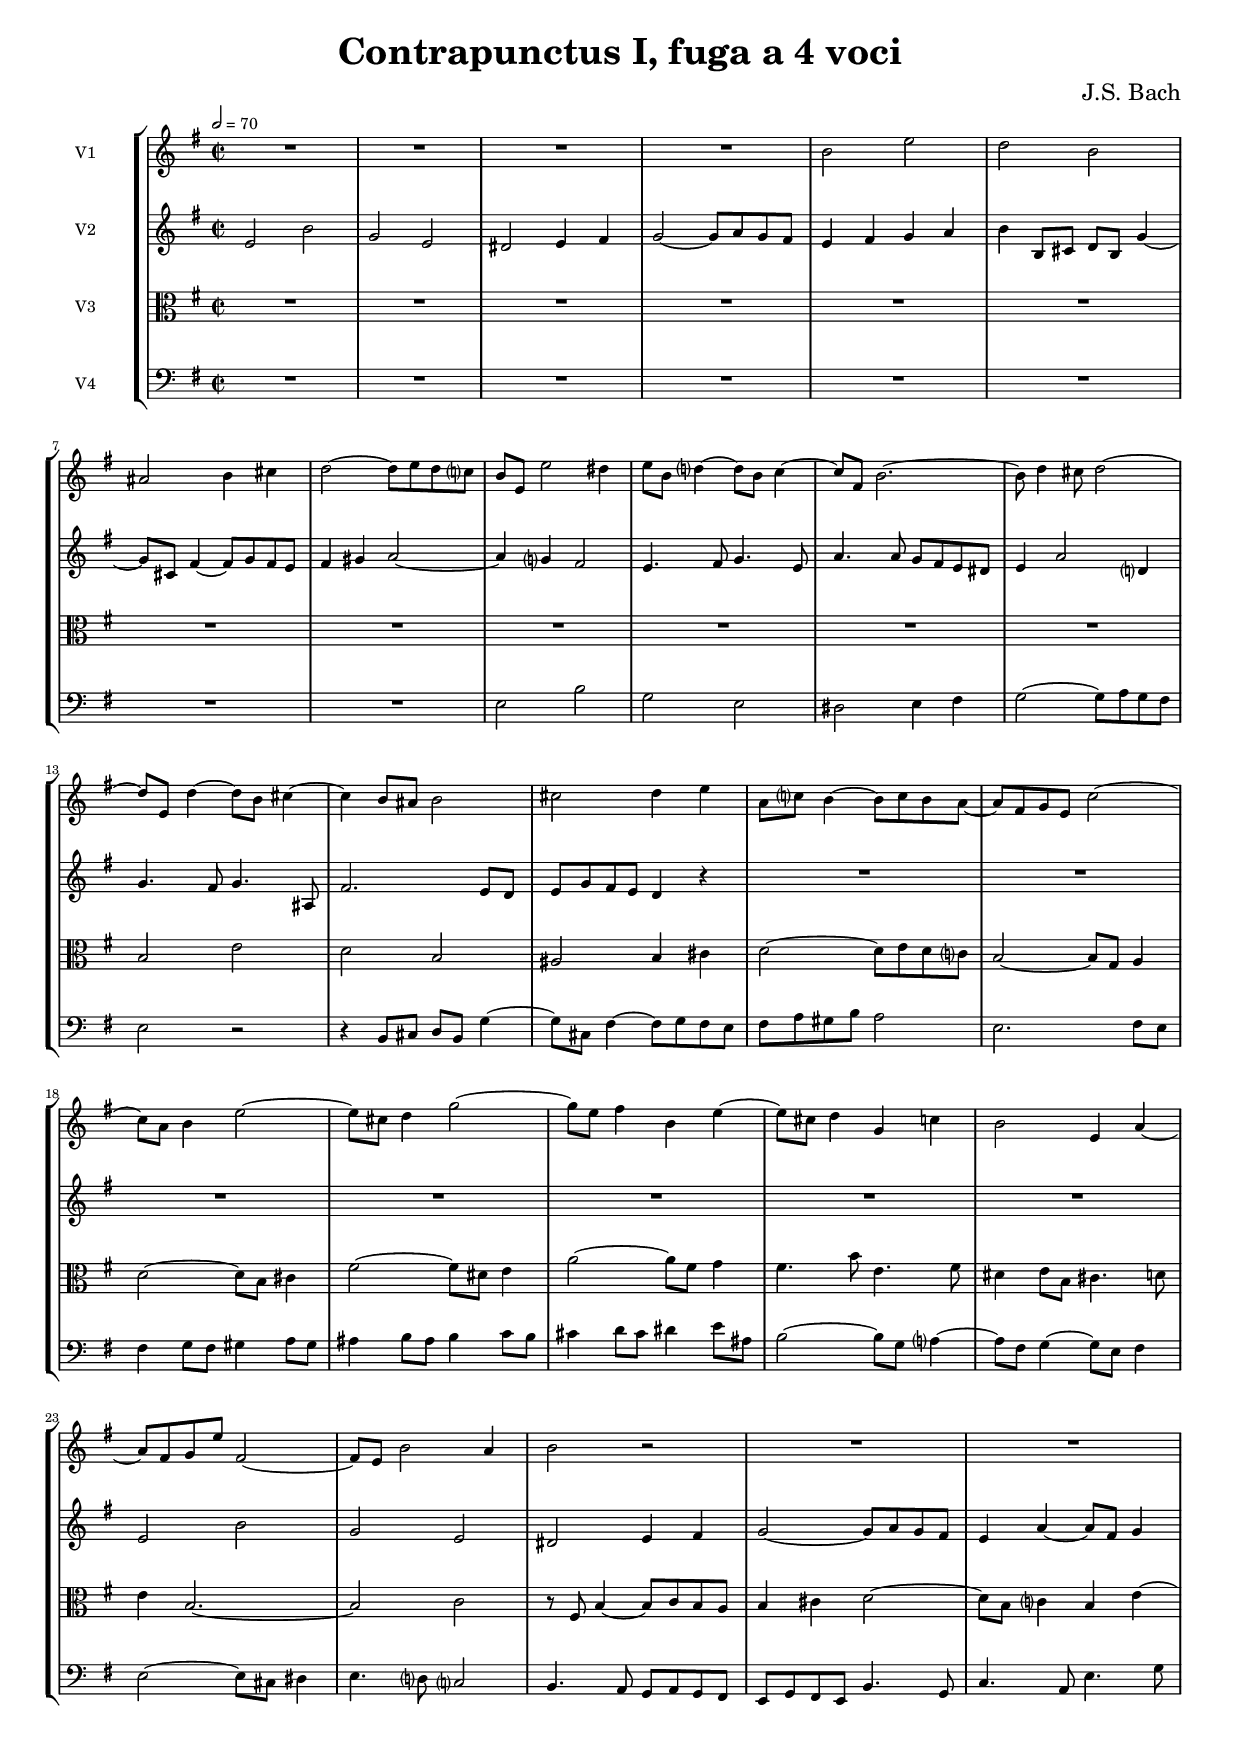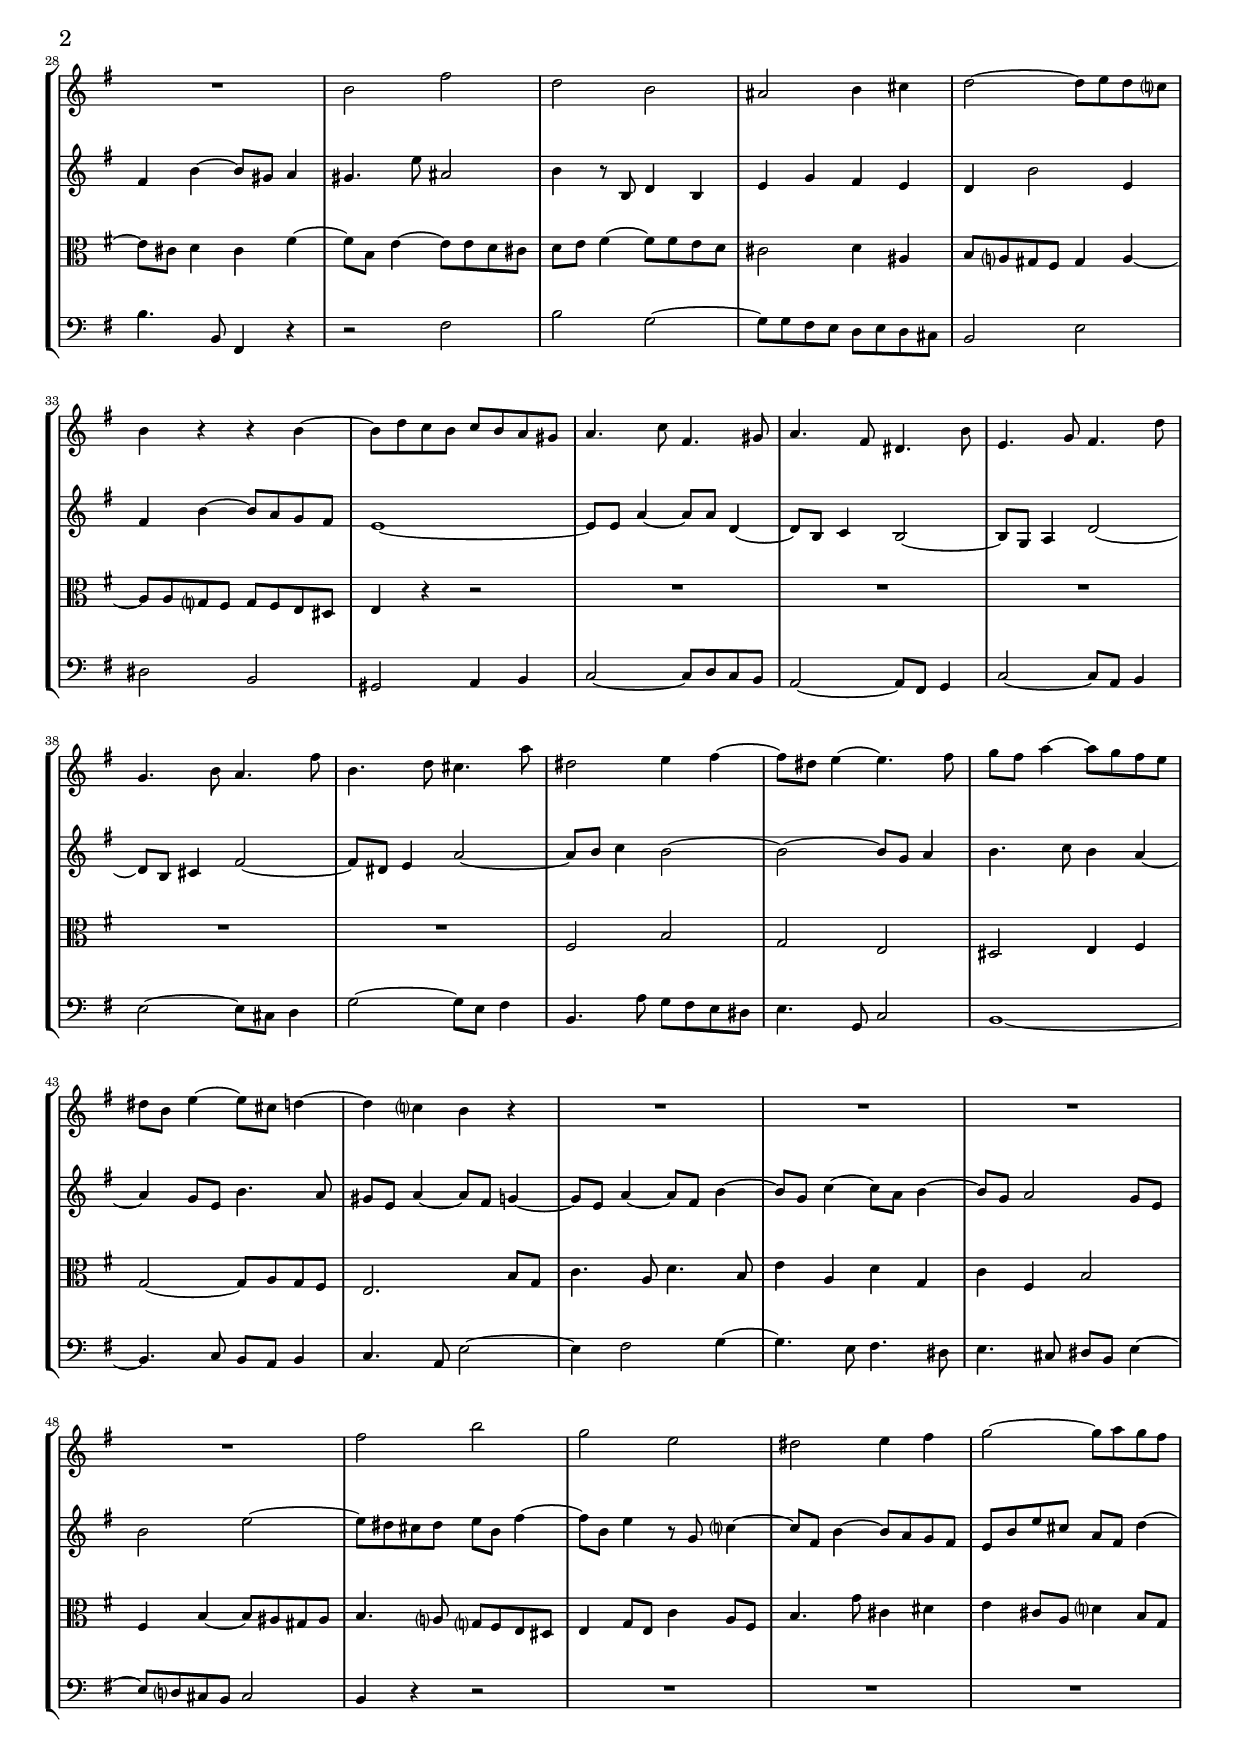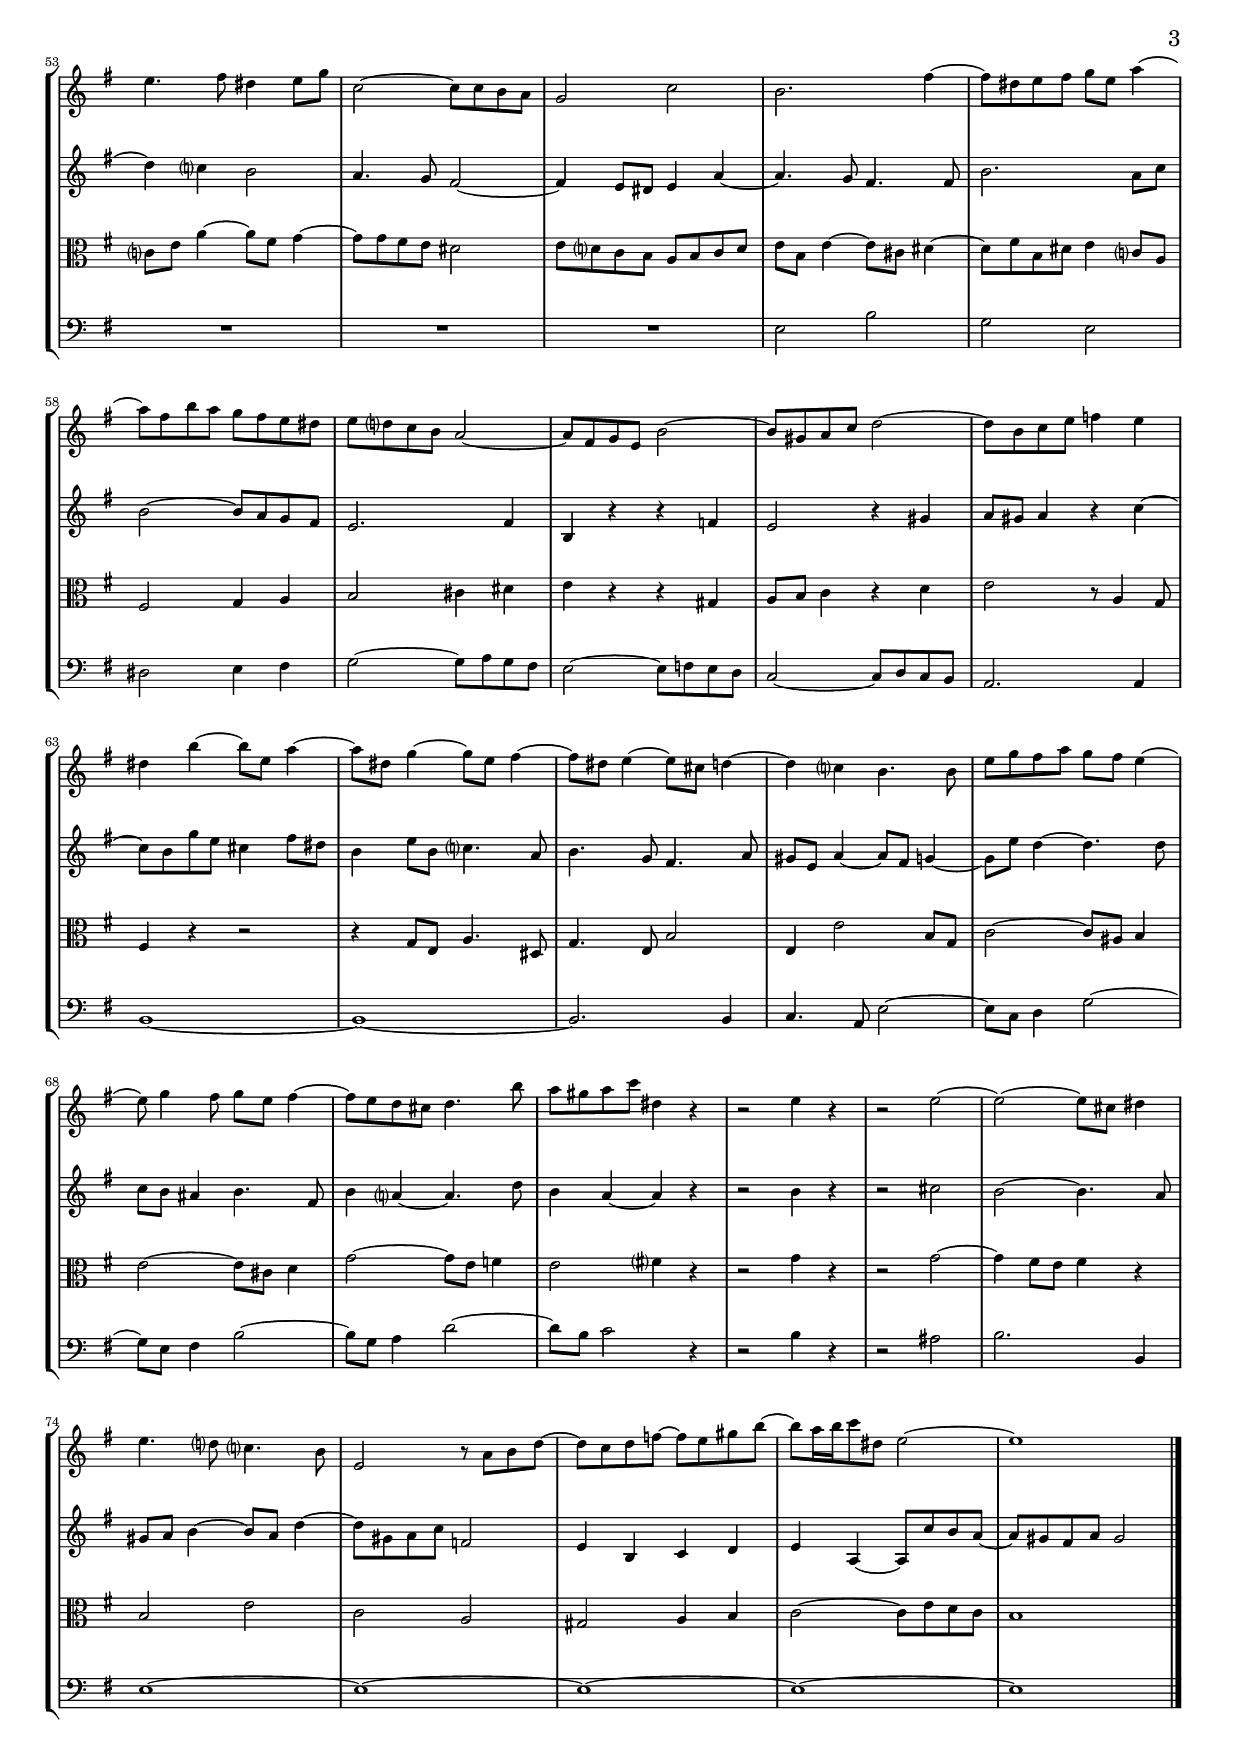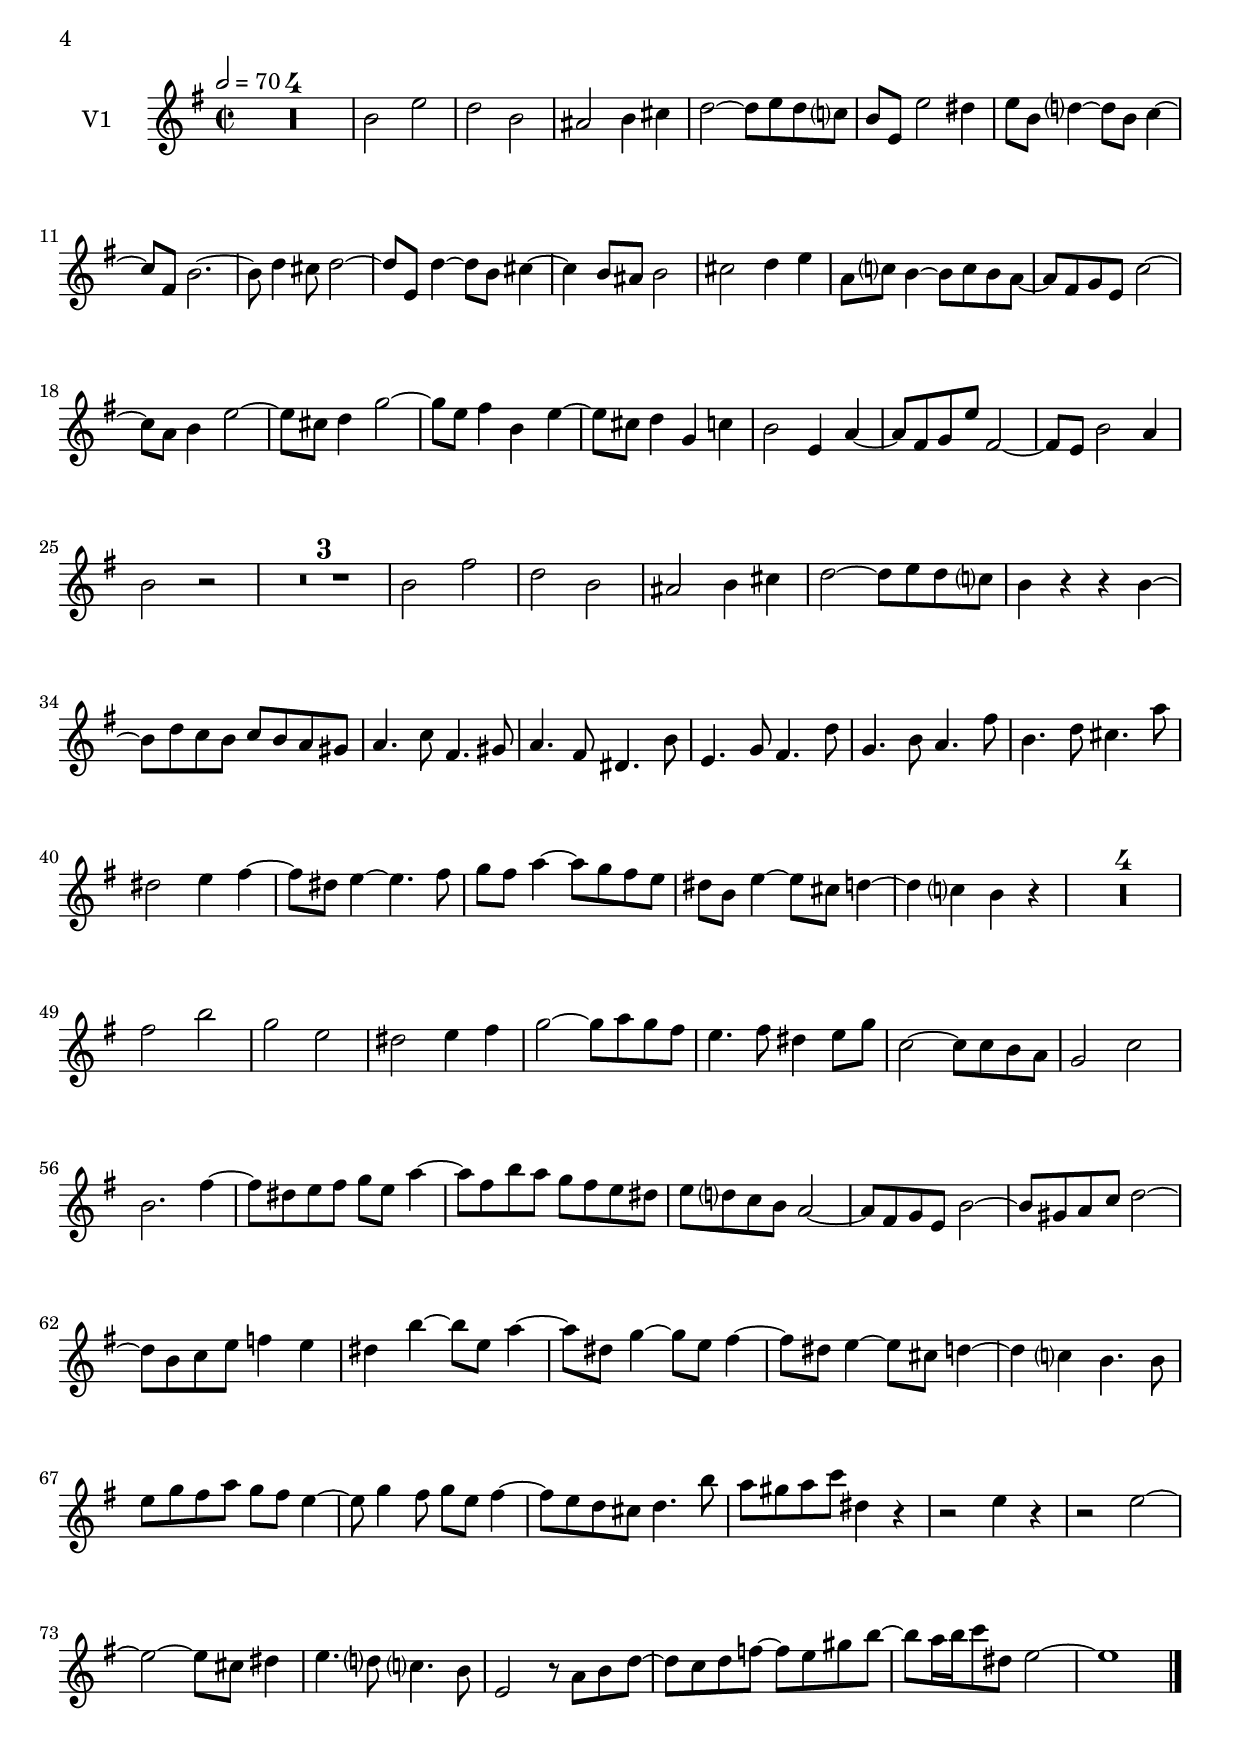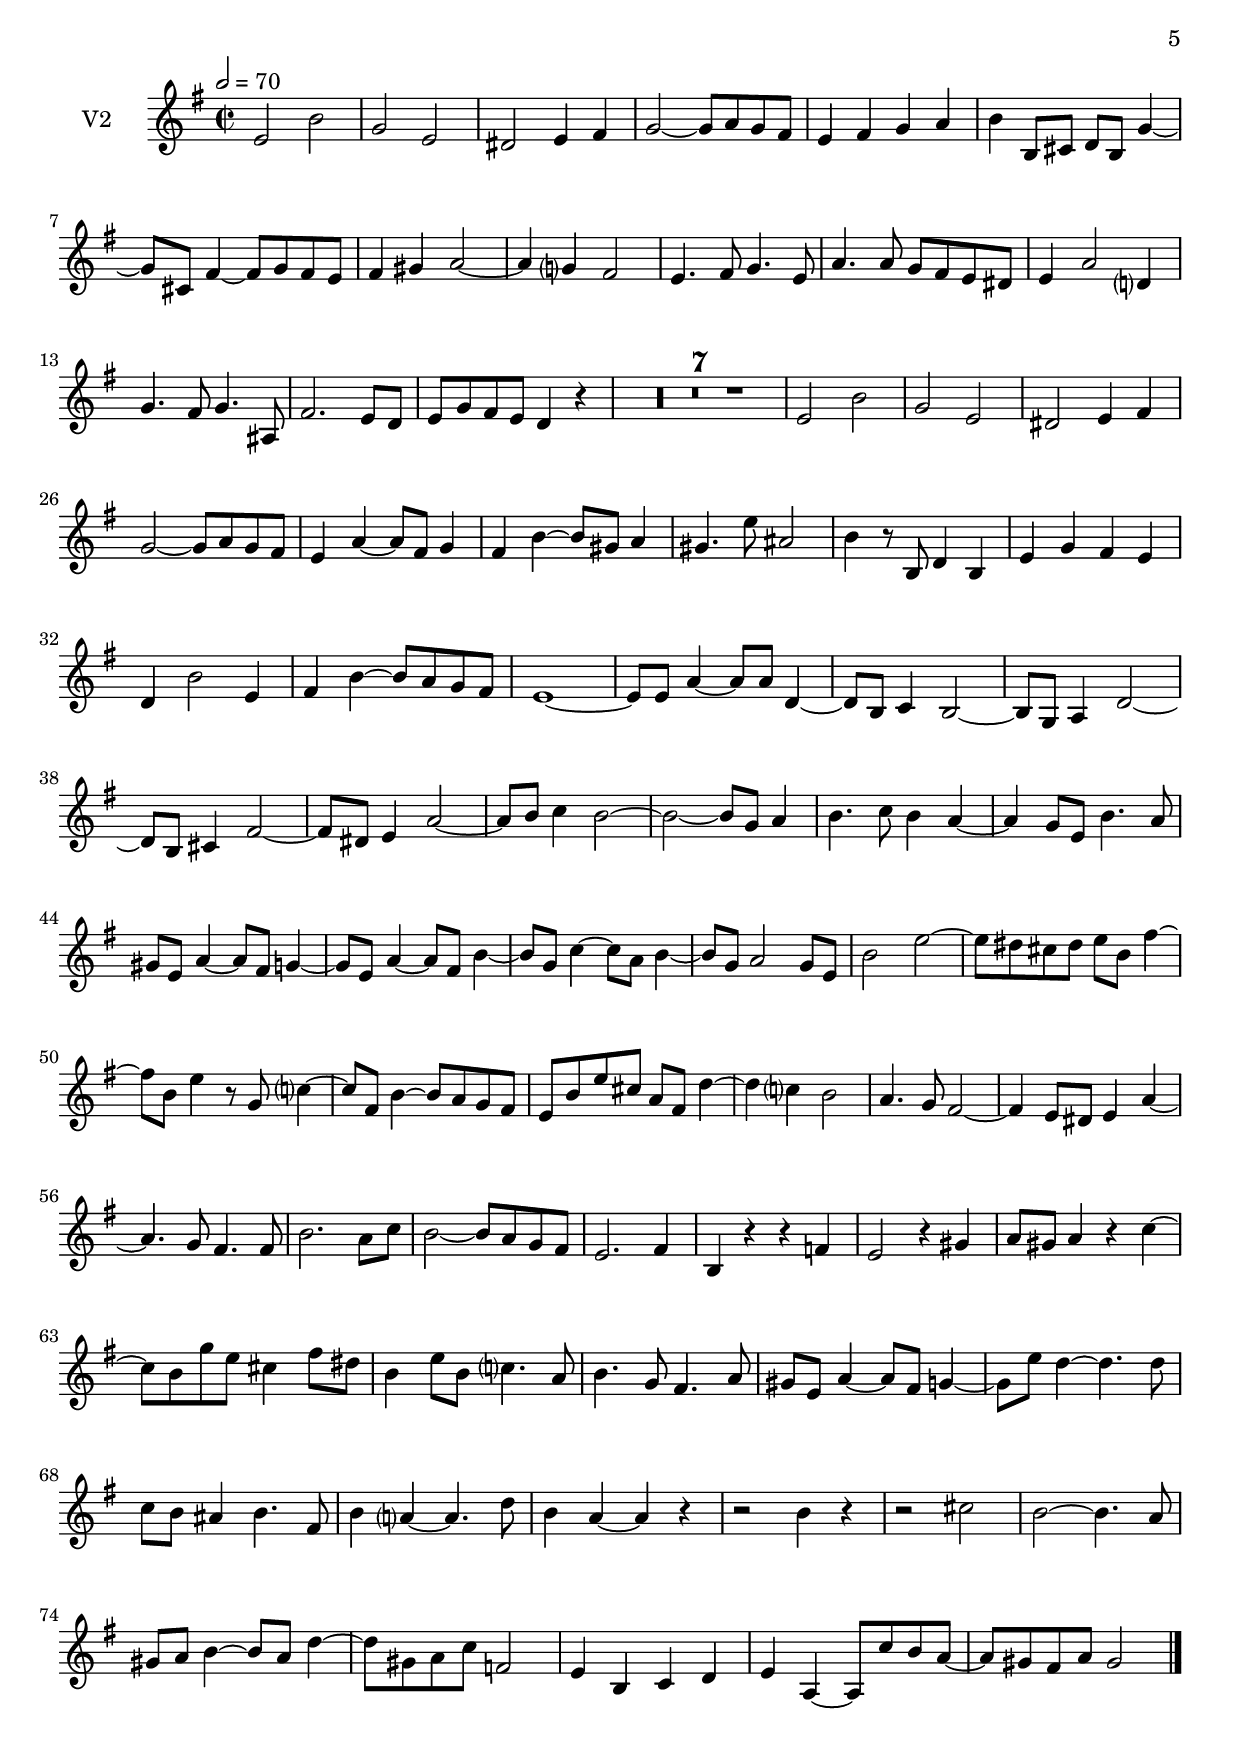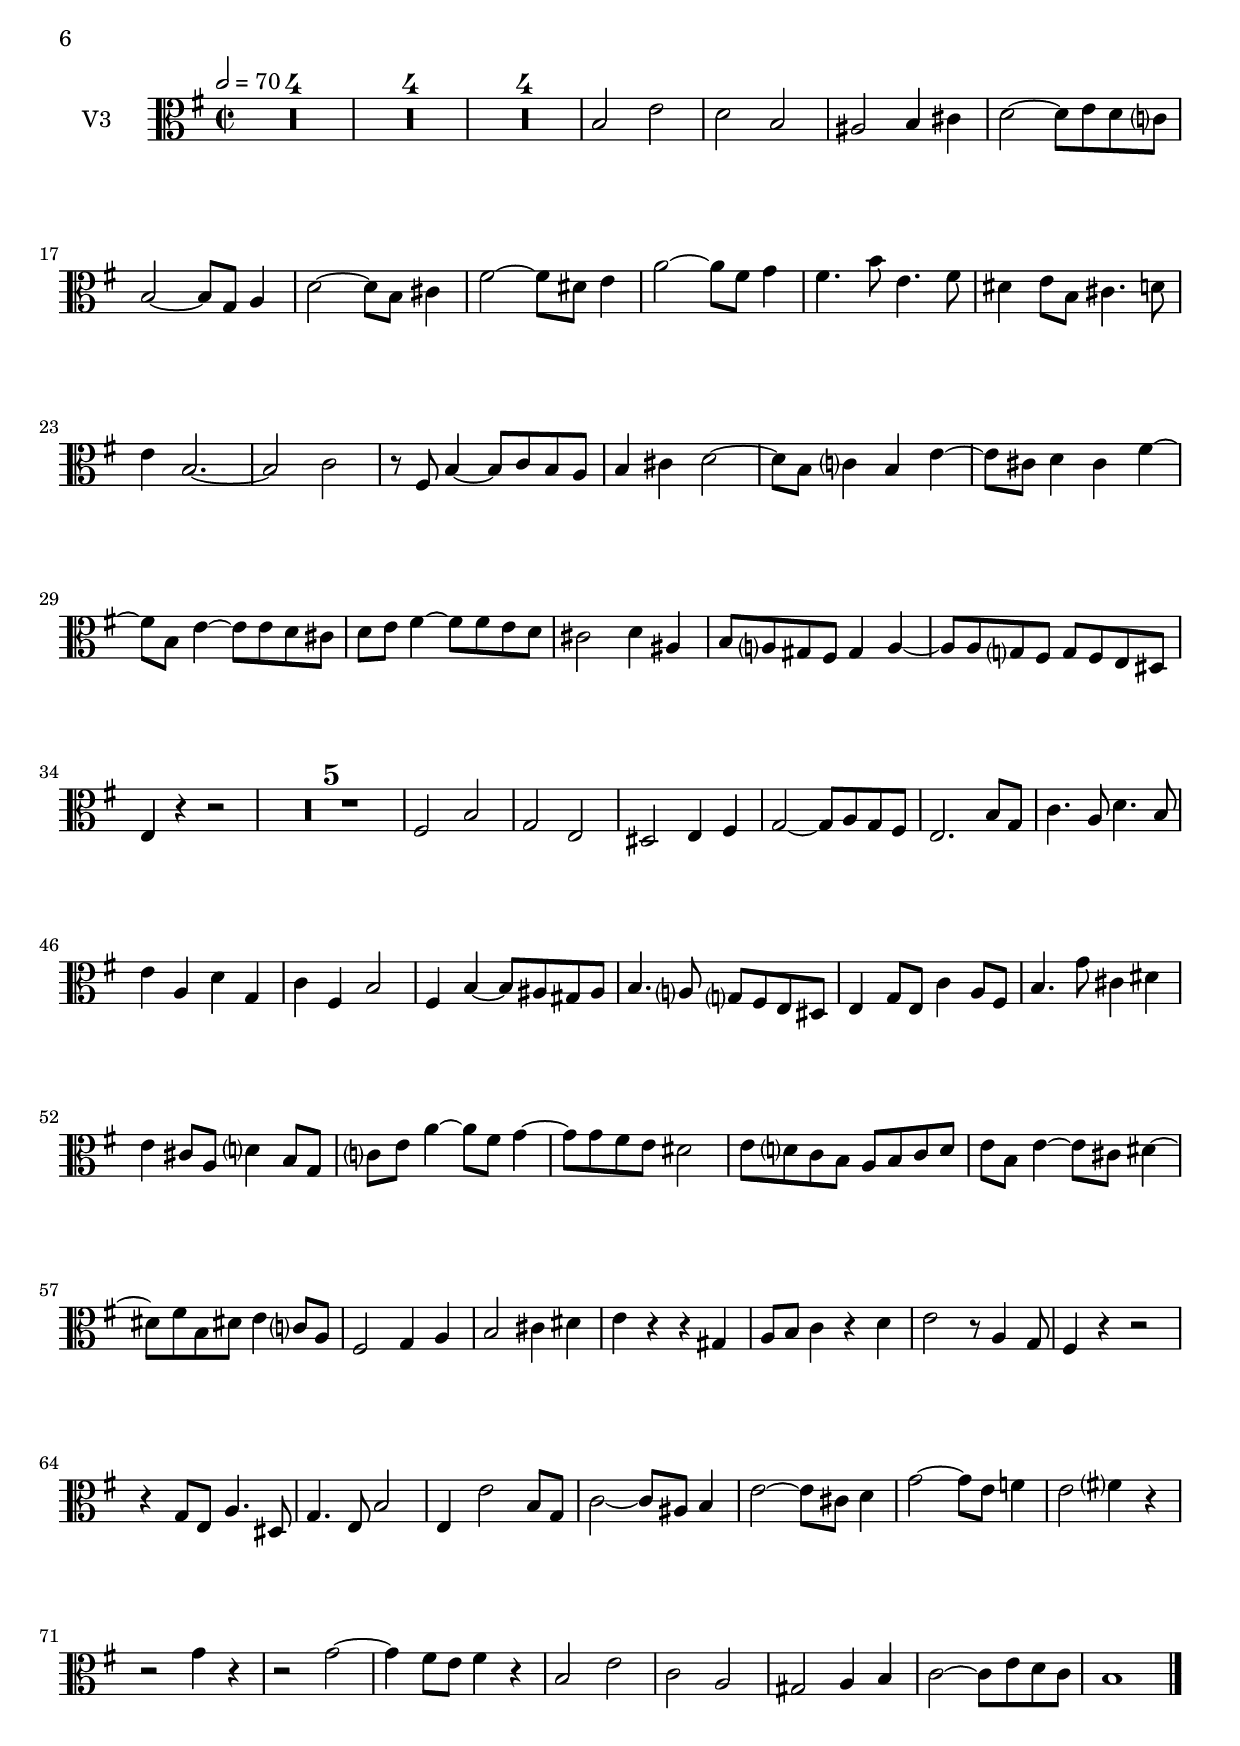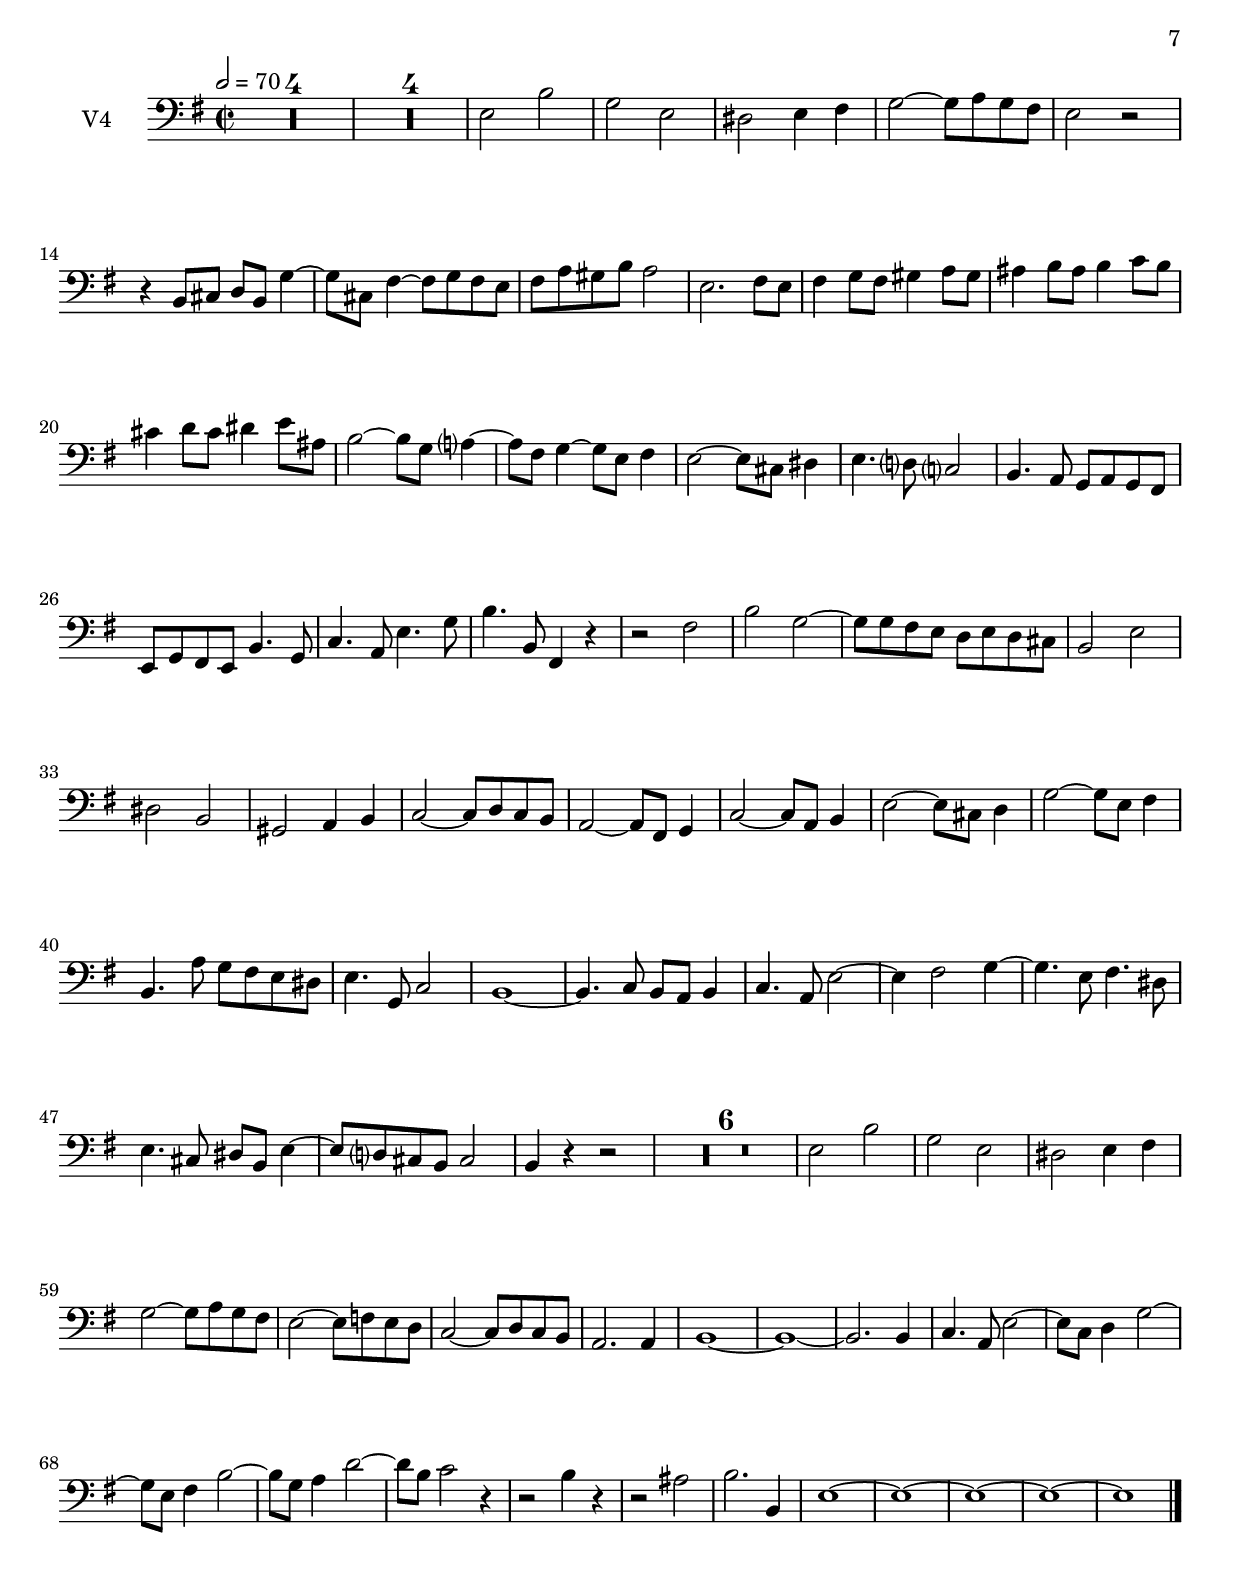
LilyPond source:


originpitch = bes %c' %bes'% f % c'

targetpitchone = c'
targetpitchtwo = c'
targetpitchthr = c'
targetpitchfou = c'

midiInstrOne = "oboe"
midiInstrTwo = "violin"
midiInstrThr = "viola"
midiInstrFou = "cello"

clefVThree = alto

%%%%% piece.ly
%%%%% (This is the global definitions file)

\version "2.16.0"

\header{
  title = "Contrapunctus I, fuga a 4 voci"
	composer = "J.S. Bach"
}

%originpitch = c' %c' %bes'% f % c'
%targetpitchone = c'
%targetpitchtwo = c'
%targetpitchthr = c'
%targetpitchfou = c'

global= {
  \time 2/2
  % \key d \minor
  \tempo 2 = 70
  \accidentalStyle "modern-cautionary"
}

one = \transpose \originpitch \targetpitchone {\new Voice { 
  \key d \minor
  \relative c''{
  \set Staff.instrumentName = #"V1 "
  \set Staff.midiInstrument = \midiInstrOne

\compressFullBarRests
  % r1 | r1 | r1 | r1 |
  R1*4
  a2 d | c a | gis a4 b | c2 ~ c8 d c bes | 
  a d, d'2 cis4 | d8 a c4 ~ c8 a bes4~ | bes8 e, a2.~ | a8 c4 b8 c2~ |
  c8 d, c'4 ~ c8 a b4~| b a8 gis a2 | b2 c4 d | g,8 bes a4 ~ a8 bes a g~ |
  g8 e f d bes'2 ~ | bes8 g a4 d2 ~ | d8 b c4 f2 ~ | f8 d e4 a,4 d ~ |
  d8 b c4 f, bes | a2 d,4 g ~ | g8 e f d' e,2~ | e8 d a'2 g4 | 
  a2 r2 | R1*3 %r1 | r1 | r1 |
  a2 e' | c a | gis a4 b | c2 ~ c8 d c bes |
  a4 r4 r4 a4~| a8 c bes a bes a g fis | g4. bes8 e,4. fis8 | 
         g4. e8 cis4. a'8 |
  d,4. f8 e4. c'8 | f,4. a8 g4. e'8 | a,4. c8 b4. g'8 | cis,2 d4 e~ |
  e8 cis d4~ d4. e8 | f  e g4 ~  g8 f e d  | cis a d4 ~ d8 b c4 ~ | c4 bes a r4 |
  % r1 | r1 | r1 | r1 |
  R1*4 
  e'2 a2 | f d | cis d4 e | f2~ f8 g f e | 
  d4. e8 cis4 d8 f | bes,2~ bes8 bes a g | f2 bes | a2. e'4 ~ |
  e8 cis d e f d g4 ~ | g8 e a g f e d cis | d c bes a g2~ | g8 e f d a'2~ |
  a8 fis g bes c2~ | c8 a bes d ees4 d | cis a'~ a8 d, g4 ~ | g8 cis, f4 ~ f8 d e4~ |
  e8 cis d4~ d8 b c4~ | c bes a4. a8 | d f e g f e d4~ | d8 f4 e8 f d e4~ |
  e8 d c b c4. a'8 | g fis g bes cis,4 r4 | r2 d4 r | r2 d~ |
  d~ d8 b cis4 | d4. c8 bes4. a8 | d,2 r8 g a c~ | c bes c ees8 ~ ees d fis a~ | 
  a8 g16 a bes8 cis,8 d2~ | d1 
  

\bar "|." }}}   %*********************************

two = \transpose \originpitch \targetpitchtwo {\new Voice { 
  \key d \minor
  \relative c'{
  \set Staff.instrumentName = #"V2 "
  \set Staff.midiInstrument = \midiInstrTwo

\compressFullBarRests

  d2 a' | f d | cis d4 e | f2~f8 g8 f e | 
  d4 e f g | a a,8 b c a f'4~ | f8 b,8 e4~e8 f8 e d | e4 fis g2~ | 
  g4 f e2 | d4. e8 f4. d8 | g4. g8 f e d cis | d4 g2 c,4 | f4. e8 f4. gis,8 |
  e'2. d8 c8 | d f e d c4 r4| %r1 | r1 | 
  %r1 | r1 | r1 | r1 | 
  %r1 |
  R1*7 
  d2 a' | f d | cis d4 e |
  f2~f8 g8 f e | d4 g ~ g8 e f4 | e4 a ~ a8 fis g4 | fis4. d'8 gis,2 |
  a4 r8 a,8 c4 a | d f e d | c a'2 d,4 | e a ~ a8 g f e | d1 ~ |
  d8 d g4 ~ g8 g c,4 ~ | c8 a bes4 a2 ~ | a8 f g4 c2 ~ | c8 a b4 e2 ~ | 
  e8 cis d4 g2 ~ | g8 a bes4 a2 ~ | a2 ~ a8 f g4 | a4. bes8 a4 g4~ |
  g f8 d a'4. g8 | fis d g4 ~ g8 e f4 ~ | f8 d g4 ~ g8 e a4 ~ | 
        a8 f bes4 ~ bes8 g a4 ~ |
  a8 f g2 f8 d | a'2 d2 ~ | d8 cis b cis d a e'4 ~ | e8 a, d4 r8 f, bes4 ~ |
  bes8 e, a4 ~ a8 g f e | d a' d b g e c'4 ~ | c bes a2 | g4. f8 e2 ~ | 
  e4 d8 cis d4 g ~ | g4. f8 e4. e8 | a2. g8 bes | a2 ~ a8 g f e |
  d2. e4 | a, r4 r4 ees' | d2 r4 fis4 | g8 fis g4 r4 bes ~ | 
  bes8 a f' d b4 e8 cis | a4 d8 a bes4. g8 | a4. f8 e4. g8 | 
         fis8 d g4 ~ g8 e f4 ~ |
  f8 d' c4 ~ c4. c8 | bes8 a gis4 a4. e8 | a4 g ~ g4. c8 | a4 g4 ~ g4 r4 |
  r2 a4 r4 | r2 b2 | a2 ~ a4. g8 | fis g a4 ~ a8 g c4 ~ | 
  c8 fis, g bes ees,2 | d4 a bes c | d g,4 ~ g8 bes' a g ~ | g fis e g fis2 

\bar "|." }}}   %*********************************

three = \transpose \originpitch \targetpitchthr {\new Voice { 
  \key d \minor
  \relative c' {
  \set Staff.instrumentName = #"V3 "
  \set Staff.midiInstrument = \midiInstrThr
  %\clef bass %alto
  \clef \clefVThree

\compressFullBarRests

  %r1 |r1 |r1 |r1 |r1 |r1 |r1 |r1 |r1 |r1 |r1 |r1 |
  R1*4 | R1*4 | R1*4 |
  a2 d | c a | gis a4 b | c2 ~ c8 d c bes | 
  a2~ a8 f g4 | c2~ c8 a b4 | e2~ e8 cis d4 | 
  %\clef G
  g2~ g8 e f4 | e4. a8 d,4. e8 | 
  %\clef F
  cis4 d8 a b4. c8 | d4 a2.~ | a2 bes | r8 e,8 a4~ a8 bes a g | 
  a4 b c2~ | c8 a bes4 a d4~ | d8 b c4 b e~| e8 a, d4~ d8 d c b | 
  c d e4~ e8 e d c | b2 c4 gis | a8 g fis e fis4 g~ | g8 g f e f e d cis | 
  d4 r4 r2 | %r1 | r1 |r1 | r1 | r1 |
  R1*5
  e2 a | f d | cis d4 e | f2~ f8 g f e | d2. a'8 f | bes4. g8 c4. a8 |
  d4 g, c f, | bes e, a2 | e4 a4~ a8 gis fis gis | a4. g8 f e d cis |
  d4 f8 d bes'4 g8 e | a4. f'8 b,4 cis | d b8 g c4 a8 f | bes8 d 
  %\clef G 
  g4~ g8 e f4~ | f8 f e d cis2 |
  %\clef F 
  d8 c bes a g a bes c | d a d4~ d8 b cis4~ | cis8 e a, cis d4 bes8 g | e2 f4 g |
  a2 b4 cis | d r r fis, | g8 a bes4 r c | d2 r8 g,4 f8 |
  e4 r4 r2 | r4 f8 d g4. cis,8 | f4. d8 a'2 | d,4 d'2 a8 f | 
  bes2~ bes8 gis a4 | d2~ d8 b c4 | f2~ f8 d ees4 | d2 e4 r | 
  r2 f4 r | r2 f2~ | f4 e8 d e4 r4 | a,2 d | 
  bes g | fis g4 a | bes2~ bes8 d c bes | a1


\bar "|." }}}   %*********************************

four = \transpose \originpitch \targetpitchfou {\new Voice { 
  \key d \minor
  \relative c' {
  \set Staff.instrumentName = #"V4 "
  \set Staff.midiInstrument = \midiInstrFou
  \clef bass

\compressFullBarRests

  %r1 |r1 |r1 |r1 |r1 |r1 |r1 |r1 |
  R1*4 | R1*4
  d,2 a' | f d | cis d4 e | f2~ f8 g f e | 
  d2 r2 | r4 a8 b c a f'4~ | f8 b, e4~ e8 f e d | e g fis a g2 | 
  d2. e8 d | e4 f8 e fis4 g8 fis | gis4 a8 gis a4 bes8 a | b4 c8 b cis4 d8 gis, |
  a2~ a8 f g4~ | g8 e f4~ f8 d e4 | d2~ d8 b cis4 | d4. c8 bes2 |
  a4. g8 f g f e d f e d a'4. f8 | bes4. g8 d'4. f8 | a4. a,8 e4 r | 
  r2 e' | a f ~ | f8 f8 e d c d c b | a2 d | 
  cis a | fis g4 a | bes2~ bes8 c bes a | g2 ~ g8 e f4 |
  bes2 ~ bes8 g a4 | d2~ d8 b c4 | f2~ f8 d e4 | a,4. g'8 f e d cis | 
  d4. f,8 bes2 | a1 ~ | a4. bes8 a g a4 | bes4. g8 d'2~ | 
  d4 e2 f4~ | f4. d8 e4. cis8 | d4. b8 cis a d4~ | d8 c b a b2 | 
  a4 r r2 | %r1 | r1 | r1 |
  R1*6 % r1 | r1 | r1 | 
  d2 a'2 | 
  f d | cis d4 e | f2~ f8 g f e | d2~ d8 ees d c | 
  bes2~ bes8 c bes a | g2. g4 | a1~ | a1~ | 
  a2. a4 | bes4. g8 d'2~ | d8 bes c4 f2~ | f8 d e4 a2~ | 
  a8 f g4 c2~ | c8 a bes2 r4 | r2 a4 r4 | r2 gis2 |
  a2. a,4 | d1 ~ | d1 ~ | d1 ~ | d1 ~ | d1 ~ 

\bar "|."}}}   %**********************************

music = {
  <<
    \tag #'score \tag #'v1 \new Staff { << \global \one >> }
    \tag #'score \tag #'v2 \new Staff { << \global \two>> }
    \tag #'score \tag #'v3 \new Staff { << \global \three>> }
    \tag #'score \tag #'v4 \new Staff { << \global \four>> }
  >>
}



%{ Uncomment this block when using separate files

%%%%% vlc.ly
%%%%% (This is the Cello part file)

\include "piece.ly"
\score {
  \keepWithTag #'vlc \music
  \layout { }
}

%}


\paper{
  print-all-headers = "true"
}

#(set-global-staff-size 20)

\score {
  \new StaffGroup \keepWithTag #'score \music
  \layout { 
    #(layout-set-staff-size 14)}
  \midi { }
  \header{instrumentName ="Quartet"}
}

\pageBreak

% #(set-global-staff-size 20) %14 
\score {
  \keepWithTag #'v1 \music
  \layout { }
  \header{instrumentName="Oboe/Violin I"}
}

\pageBreak

% #(set-global-staff-size 20) %14 
\score {
  \keepWithTag #'v2 \music
  \layout { }
  \header{instrumentName="Violin II"}
}

\pageBreak

% #(set-global-staff-size 20) %14 
\score {
  \keepWithTag #'v3 \music
  \layout { }
  \header{instrumentName="Viola"}
}


\pageBreak

% #(set-global-staff-size 20) %14 
\score {
  \keepWithTag #'v4 \music
  \layout { }
  \header{instrumentName="Cello"}
}






%{ Uncomment this block when using separate files

%%%%% vn1.ly
%%%%% (This is the Violin 1 part file)

\include "piece.ly"
\score {
  \keepWithTag #'vn1 \music
  \layout { }
}


%%%%% vn2.ly
%%%%% (This is the Violin 2 part file)

\include "piece.ly"
\score {
  \keepWithTag #'vn2 \music
  \layout { }
}


%%%%% vla.ly
%%%%% (This is the Viola part file)

\include "piece.ly"
\score {
  \keepWithTag #'vla \music
  \layout { }
}


%%%%% vlc.ly
%%%%% (This is the Cello part file)

\include "piece.ly"
\score {
  \keepWithTag #'vlc \music
  \layout { }
}

%}

